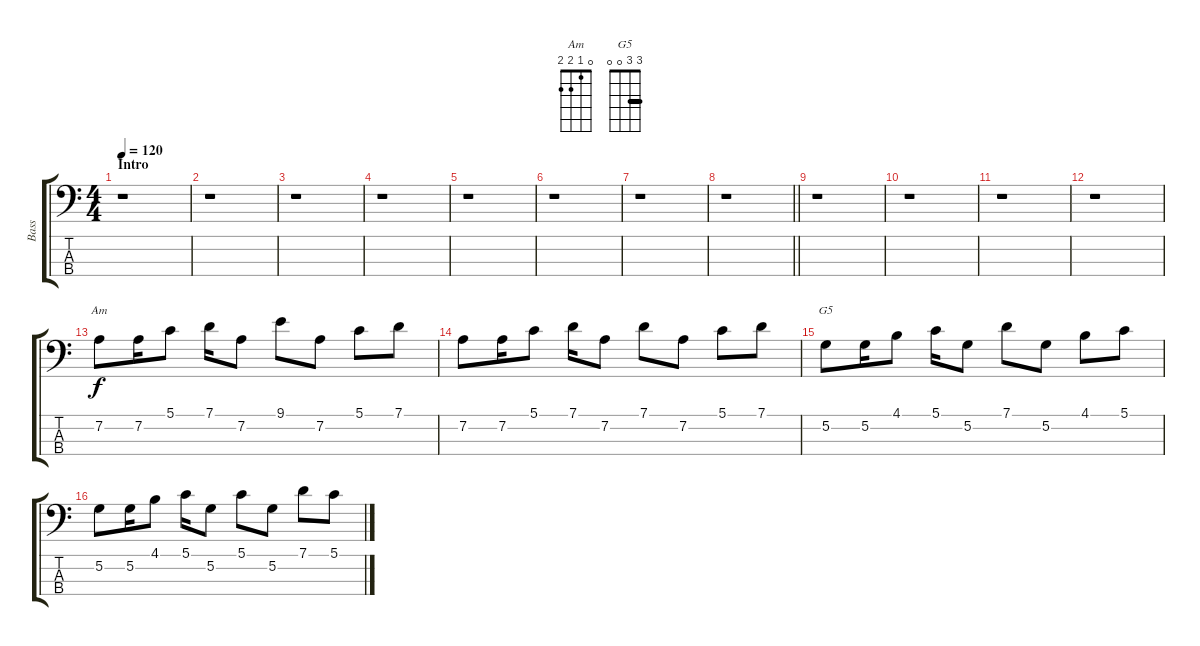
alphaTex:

\track ("Bass" "Bass") {instrument acousticbass}
\staff {score tabs}
\tuning (G2 D2 A1 E1) {hide}
\chord ("Am" 0 1 2 2)
\chord ("G5" 3 3 0 0) {barre 3}
\ts (4 4)
\section ("" "Intro")
\tempo 120
\clef f4
\ks c
r.1{dy f instrument acousticbass} |
r.1 |
r.1 |
r.1 |
r.1 |
r.1 |
r.1 |
\barLineRight lightlight
r.1 |
r.1 |
r.1 |
r.1 |
r.1 |
7.2.8{ch "Am"} 7.2.16 5.1.8 7.1.16 7.2.8 9.1.8 7.2.8 5.1.8 7.1.8 |
7.2.8 7.2.16 5.1.8 7.1.16 7.2.8 7.1.8 7.2.8 5.1.8 7.1.8 |
5.2.8{ch "G5"} 5.2.16 4.1.8 5.1.16 5.2.8 7.1.8 5.2.8 4.1.8 5.1.8 |
5.2.8 5.2.16 4.1.8 5.1.16 5.2.8 5.1.8 5.2.8 7.1.8 5.1.8
